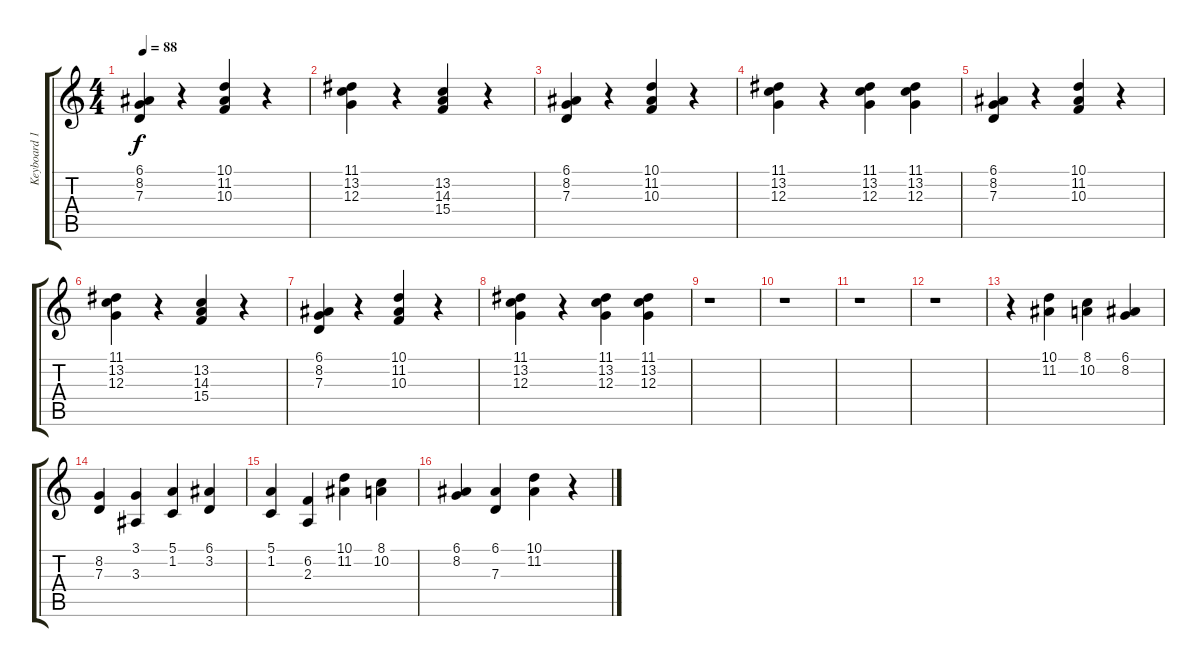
\track ("Keyboard 1" "Keyboard 1") {instrument drawbarorgan}
\staff {score tabs}
\tuning (E4 B3 G3 D3 A2 E2) {hide}
\ts (4 4)
\tempo 88
\clef g2
\ks c
(6.1 8.2 7.3).4{dy f} r.4 (10.1 11.2 10.3).4 r.4 |
(11.1 13.2 12.3).4 r.4 (13.2 14.3 15.4).4 r.4 |
(6.1 8.2 7.3).4 r.4 (10.1 11.2 10.3).4 r.4 |
(11.1 13.2 12.3).4 r.4 (11.1 13.2 12.3).4 (11.1 13.2 12.3).4 |
(6.1 8.2 7.3).4 r.4 (10.1 11.2 10.3).4 r.4 |
(11.1 13.2 12.3).4 r.4 (13.2 14.3 15.4).4 r.4 |
(6.1 8.2 7.3).4 r.4 (10.1 11.2 10.3).4 r.4 |
(11.1 13.2 12.3).4 r.4 (11.1 13.2 12.3).4 (11.1 13.2 12.3).4 |
r.1 |
r.1 |
r.1 |
r.1 |
r.4 (10.1 11.2).4 (8.1 10.2).4 (6.1 8.2).4 |
(8.2 7.3).4 (3.1 3.3).4 (5.1 1.2).4 (6.1 3.2).4 |
(5.1 1.2).4 (6.2 2.3).4 (10.1 11.2).4 (8.1 10.2).4 |
(6.1 8.2).4 (6.1 7.3).4 (10.1 11.2).4 r.4
